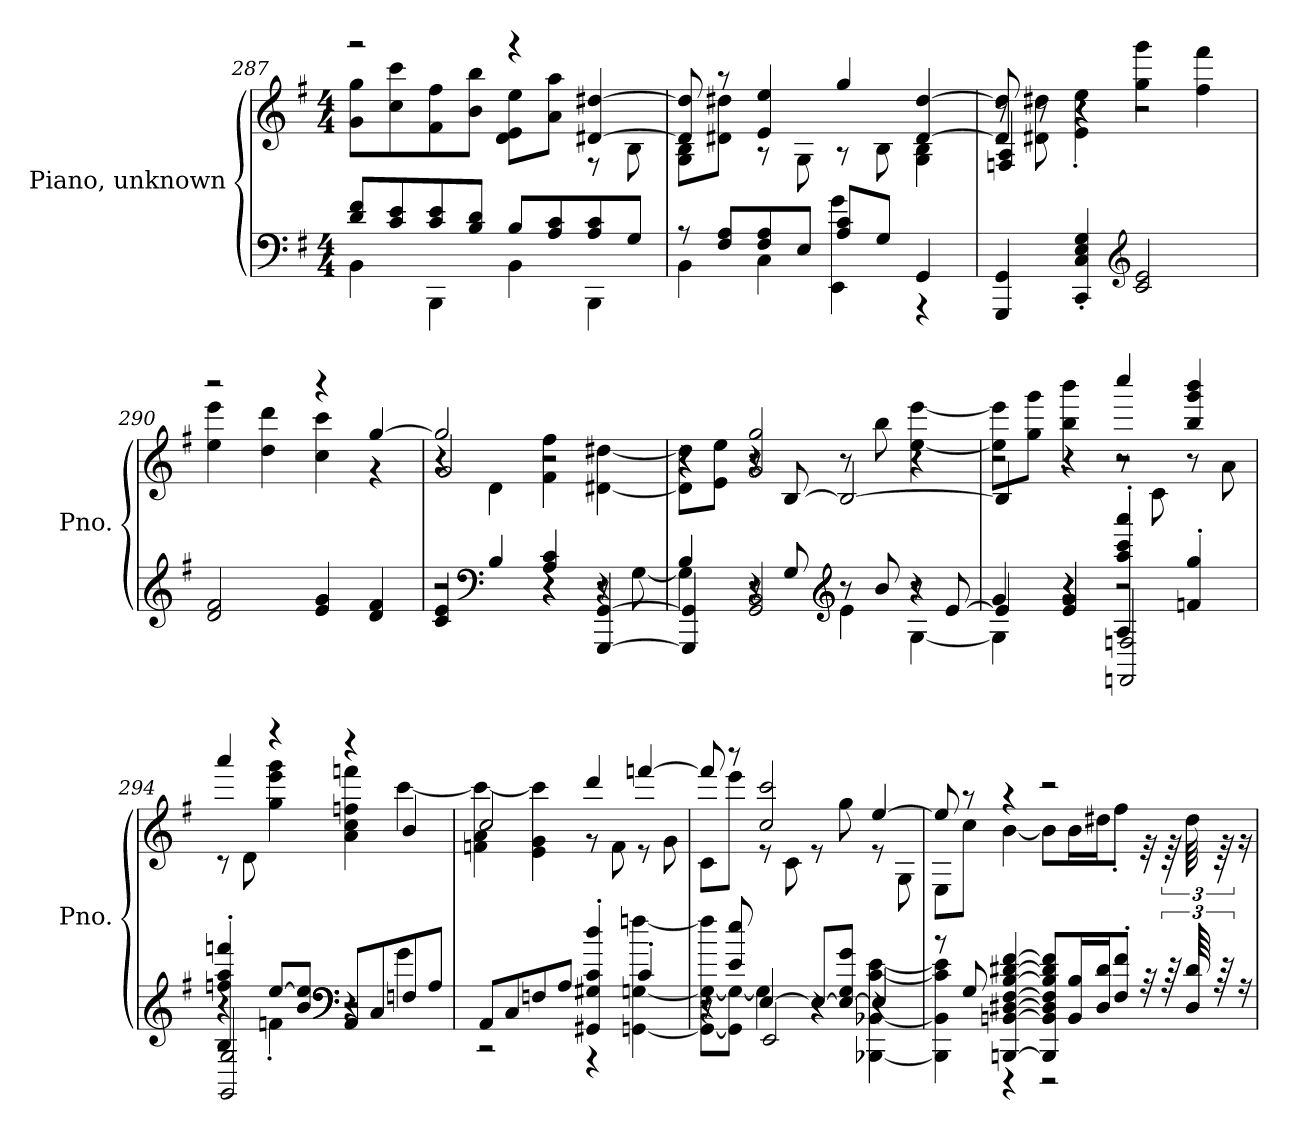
**kern	**kern
*part1	*part1
*staff2	*staff1
*I"Piano, unknown	*
*I'Pno.	*
*clefF4	*clefG2
*k[f#]	*k[f#]
*M4/4	*M4/4
=287	=287
*^	*^
8d/ 8f#/L	4BB\	2r	8g\ 8gg\L
8c/ 8e/	.	.	8cc\ 8ccc\
8c/ 8e/	4BBB\	.	8f#\ 8ff#\
8B/ 8d/J	.	.	8b\ 8bb\J
8B/L	4BB\	4r	8d\ 8e\ 8ee\L
8A/ 8c/	.	.	8a\ 8aa\J
8A/ 8c/	4BBB\	[4d#X/ [4dd#X/	8r
8G/J	.	.	8B\
=288	=288	=288	=288
8r	4BB\	8d#/] 8dd#/]	8G\ 8B\L
8F#/ 8A/L	.	8r	8d#X\ 8dd#X\J
8F#/ 8A/	4C\	4e/ 4ee/	8r
8E/J	.	.	8G\
8A/ 8c/L	4EE\ 4g\	4gg/	8r
8G/J	.	.	8B\
4GG/	4r	[4d#/ [4dd#/	4G\ 4B\
*v	*v	*	*
!!LO:LB:g=z
=289	=289	=289
*	*	*^
4GGG/ 4GG/	8d#/] 8dd#/]	8r	4Fn/ 4A/
.	8r	8d#X\ 8dd#X\	.
4CC/' 4C/' 4E/' 4G/'	4r	4e\' 4ee\'	4r
*clefG2	*	*	*
2c/ 2e/	2r	4gg\ 4ggg\	2r
.	.	4ff#\ 4fff#\	.
*	*	*v	*v
=290	=290	=290
2d/ 2f#/	2r	4ee\ 4eee\
.	.	4dd\ 4ddd\
4e/ 4g/	4r	4cc\ 4ccc\
4d/ 4f#/	[4gg/	4r
=291	=291	=291
*^	*	*^
*	*^	*	*	*
4c/ 4e/	2r	2r	2gg/]	4r	2g/
*clefF4	*	*	*	*	*
4B/	.	.	.	4d\	.
4A/ 4c/	4r	4r	2r	4f#\ 4ff#\	2r
4r	8r	[4GGG/ [4GG/	.	[4d#X\ [4dd#X\	.
.	[8G\	.	.	.	.
=292	=292	=292	=292	=292	=292
4B/	4G\]	4GGG/] 4GG/]	4r	8d#\] 8dd#\]L	4r
.	.	.	.	8e\ 8ee\J	.
8r	4r	2GG/ 2BB/	2g/ 2gg/	4r	8r
8G/	.	.	.	.	[8B/
*clefG2	*	*	*	*	*
8r	4e\	.	.	8r	2B/_
8b/	.	.	.	8bb\	.
4r	[4G\	8r	4r	[4ee\ [4eee\	.
.	.	[8e/	.	.	.
!!LO:LB:g=z	!!	!!
=293	=293	=293	=293	=293	=293
4g/	4G\]	4e/]	2r	8ee\] 8eee\]L	4B/]
.	.	.	.	8gg\ 8ggg\J	.
4e/ 4g/	4r	4r	.	4bb\' 4bbb\'	4r
4A/' 4aa/' 4ccc/' 4aaa/'	2r	2FFn/ 2Fn/	4cccc/	8r	2r
.	.	.	.	8c\	.
4fn/' 4gg/'	.	.	4bb/ 4ggg/ 4bbb/	8r	.
.	.	.	.	8a\	.
*	*	*	*	*v	*v
=294	=294	=294	=294	=294
4B/' 4ffn/' 4aa/' 4fffn/'	4r	2GG/ 2G/	4aaa/	8r
.	.	.	.	8d\
[8ee/L	4fn'\	.	4r	4gg\ 4eee\ 4ggg\
8b/ 8ee/]J	.	.	.	.
*clefF4	*	*	*	*
8AA/L	4r	2r	4r	4a\ 4cc\ 4ffn\ 4fffn\
8C/	.	.	.	.
8Fn/	4g\	.	4b/	[4ccc\
8A/J	.	.	.	.
*	*v	*v	*	*
=295	=295	=295	=295
8AA/L	2r	2cc/	4fn\ 4a\ 4ccc\_
8C/	.	.	.
8Fn/	.	.	4e\ 4g\ 4ccc\]
8A/J	.	.	.
4GG#X/' 4G#X/' 4c/' 4dd/'	4r	4ddd/	8r
.	.	.	8f\
4c'/	[4GGn\ [4Gn\ [4ffn\	[4fffn/	8r
.	.	.	8g\
=296	=296	=296	=296
*	*^	*	*
8r	8GG\_ 8G\_ 8ff\]L	4r	8fff/]	8c\L
8e/ 8ee/	8GG\] 8G\_J	.	8r	8eee\J
[4E/	4G\]	2EE/	2cc/ 2ccc/	8r
.	.	.	.	8c\
8E/L_	4r	.	.	8r
8E/_ 8G/ 8g/J	.	.	.	8gg\
4E/]	[4BBB-X\ [4BB-X\ [4c\ [4e\	4r	[4ee/	8r
.	.	.	.	8G\
*	*v	*v	*	*
!!LO:LB:g=z	!!
=297	=297	=297	=297
8r	4BBB-\] 4BB-\] 4c\] 4e\]	8ee/]	8E\L
8G/	.	8r	8cc\J
[4BBBn/ [4BBn/ [4D#X/ [4F#/ [4B/ [4d#X/ [4f#/	4r	4r	[4b\
8BBB/] 8BB/] 8D#/] 8F#/] 8B/] 8d#/] 8f#/]L	2r	2r	8b\L]
16BB/ 16B/L	.	.	16b\L
16D#/ 16d#/J	.	.	16dd#X\J
8F#/' 8f#/'J	.	.	8ff#'\J
32r	.	.	32r
96r	.	.	96r
96D#/ 96d#/	.	.	96dd#\
96r	.	.	96r
16r	.	.	16r
*v	*v	*	*
*	*v	*v
=	=
*-	*-
